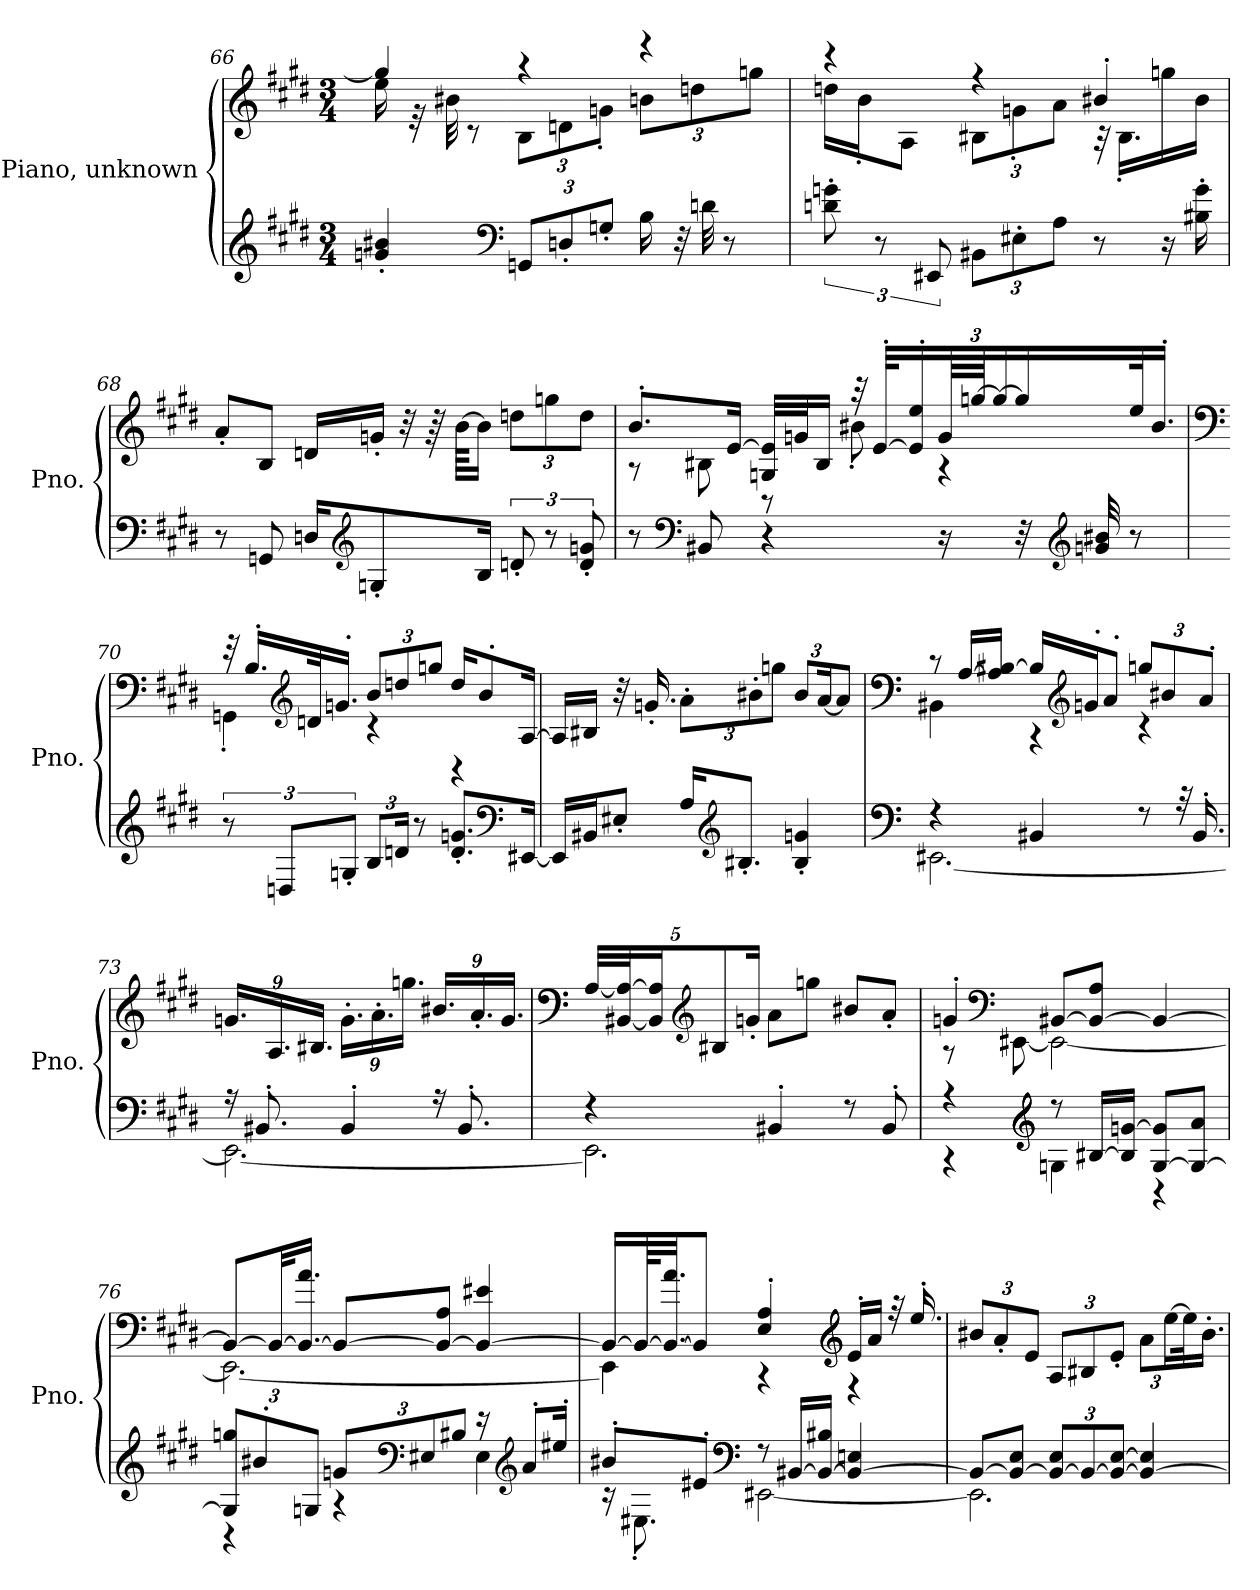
**kern	**kern
*part1	*part1
*staff2	*staff1
*I"Piano, unknown	*
*I'Pno.	*
*clefG2	*clefG2
*k[f#c#g#d#]	*k[f#c#g#d#]
*M3/4	*M3/4
=66	=66
*	*^
4gn/' 4b#X/'	4gg/]	16ee\
.	.	32r
.	.	32b#X\
.	.	8r
*clefF4	*	*
*Xbrackettup	*	*Xbrackettup
12GGn/L	4r	12B\L
12Dn'/	.	12dn\
12Gn'/J	.	12gn'\J
16B\	4r	12bn\L
32r	.	.
.	.	12ddn\
32dn\	.	.
8r	.	.
.	.	12ggn\J
!!LO:LB:g=z	!!
=67	=67	=67
*brackettup	*	*
12dn\' 12gn\'	4r	16ddn\LL
.	.	16b'\J
12r	.	.
.	.	8A\J
12EE#X/	.	.
*Xbrackettup	*	*
12BB#X\L	4r	12B#X\L
12E#X'\	.	12gn'\
12A\J	.	12a\J
8r	4b#X'/	32r
.	.	16.B#'\LL
16r	.	16ggn\
16B#X\' 16g\'	.	16b#\JJ
*	*v	*v
=68	=68
8r	8a'/L
8GGn/	8B/J
16Dn/KL	16dn/LL
*clefG2	*
8Gn'/	16gn'/JJ
.	32r
.	64r
.	[64b\KKLL
16B/Jk	16b\JJ]
*brackettup	*
12dn'/	12ddn\L
12r	12ggn\
12d/' 12gn/'	12dd\J
!!LO:LB:g=z
=69	=69
*	*^
8r	8.b'/L	8r
*clefF4	*	*
8BB#X/	.	8B#X\
.	[16e/Jk	.
4r	32Gn/ 32e/]LLL	8r
.	32gn/J	.
.	16B#/JJ	.
.	32r	8b#X'\
.	[32e'/KLL	.
.	16e/]' 16ee/'	.
16r	96g/LL	4r
.	[96ggn/JJ	.
.	24gg/_	.
32r	16gg/]	.
*clefG2	*	*
32gn/ 32b#X/	.	.
8r	32ee/K	.
.	16.b#'/JJ	.
!!LO:LB:g=z	!!
=70	=70	=70
*	*clefF4	*
12r	32r	4GGn'\
.	16.B'/LL	.
12Dn/L	.	.
*	*clefG2	*
.	32dn/K	.
.	16.gn'/JJ	.
12Gn'/J	.	.
*Xbrackettup	*	*
12B/L	12b/L	4r
24dn/Jk	12ddn/	.
8r	.	.
.	12ggn/J	.
8.d/' 8.gn/'L	16dd/KL	4r
.	8b'/	.
*clefF4	*	*
[16EE#X/Jk	[16A/Jk	.
*	*v	*v
=71	=71
16EE#/LL]	16A/LL]
16BB#X/J	16B#X/JJ
8E#X'/J	32r
.	16.gn'/
16A/KL	12a'\L
*clefG2	*
8.B#X'/J	.
.	12b#X'\
.	12ggn\J
4B#/' 4gn/'	12b#/L
.	[24a/K
.	8a/J]
!!LO:PB:g=z
=72	=72
*clefF4	*clefF4
*^	*^
4r	[2.EE#X\	8r	4BB#X\
.	.	[16A/LL	.
.	.	16A/] [16B#X/JJ	.
4BB#X/	.	16B#/LL]	4r
*	*	*clefG2	*
.	.	16gn'/J	.
.	.	8a'/J	.
8r	.	12ggn/L	4r
.	.	12b#X/	.
32r	.	.	.
16.BB#'/	.	.	.
.	.	12a'/J	.
*	*	*v	*v
=73	=73	=73
16r	2.EE#\_	18.gn/LL
8.BB#X'/	.	.
.	.	18.A/
.	.	18.B#X/JJ
4BB#'/	.	18.g'\LL
.	.	18.a'\
.	.	18.ggn\JJ
16r	.	18.b#X/LL
8.BB#'/	.	.
.	.	18.a'/
.	.	18.g/JJ
!!LO:LB:g=z
=74	=74	=74
*	*	*clefF4
4r	2.EE#\]	[40A/LLL
.	.	[40BB#X/ 40A/_J
.	.	20BB#/] 20A/]J
*	*	*clefG2
.	.	10B#X/
.	.	20gn'/Jk
4BB#X'/	.	8a\L
.	.	8ggn\J
8r	.	8b#X/L
8BB#'/	.	8a'/J
=75	=75	=75
*	*	*^
4r	4r	4gn'/	8r
*	*	*clefF4	*
.	.	.	[8EE#X\
*clefG2	*	*	*
8r	4Gn\	[8BB#X/L	2EE#\_
[16B#X/LL	.	8BB#/_ 8A/J	.
16B#/] [16gn/JJ	.	.	.
[8G/ 8g/]L	4r	4BB#/_	.
8G/_ 8a/J	.	.	.
!!LO:LB:g=z	!!
=76	=76	=76	=76
12G/] 12ggn/L	4r	8BB#/L_	2.EE#\_
12b#X'/	.	.	.
.	.	32BB#/KL_	.
.	.	16.BB#/_ 16.a/JJ	.
12Gn/J	.	.	.
12gn/L	4r	8BB#/L_	.
*clefF4	*	*	*
12E#X/	.	.	.
.	.	8BB#/_ 8A/J	.
12B#X/J	.	.	.
16r	4E#\	4BB#/_ 4e#X/	.
*clefG2	*	*	*
8a'/L	.	.	.
16ee#X'/Jk	.	.	.
=77	=77	=77	=77
8b#X'/L	16r	16BB#/LL_	4EE#\]
.	8.E#X'\	64BB#/KL_	.
.	.	32.BB#/_ 32.a/JJ	.
8e#X'/J	.	8BB#/J]	.
*clefF4	*	*	*
8r	[2EE#X\	4E/' 4A/'	4r
[16BB#X/LL	.	.	.
16BB#/_ 16B#X/JJ	.	.	.
*	*	*clefG2	*
4BB#/_ 4En/	.	16e'/LL	4r
.	.	16a/JJ	.
.	.	32r	.
.	.	16.ee'/	.
*	*	*v	*v
!!LO:LB:g=z
=78	=78	=78
8BB#/L_	2.EE#\]	12b#X/L
.	.	12a'/
8BB#/_ 8E/J	.	.
.	.	12e/J
12BB#/_ 12E/L	.	12A/L
12BB#/_	.	12B#X/
12BB#/_ [12E/J	.	12e'/J
4BB#/_ 4E/]	.	12a\L
.	.	[24ee\L
.	.	32ee\K]
.	.	16.b#'\JJ
*v	*v	*
=	=
*-	*-
